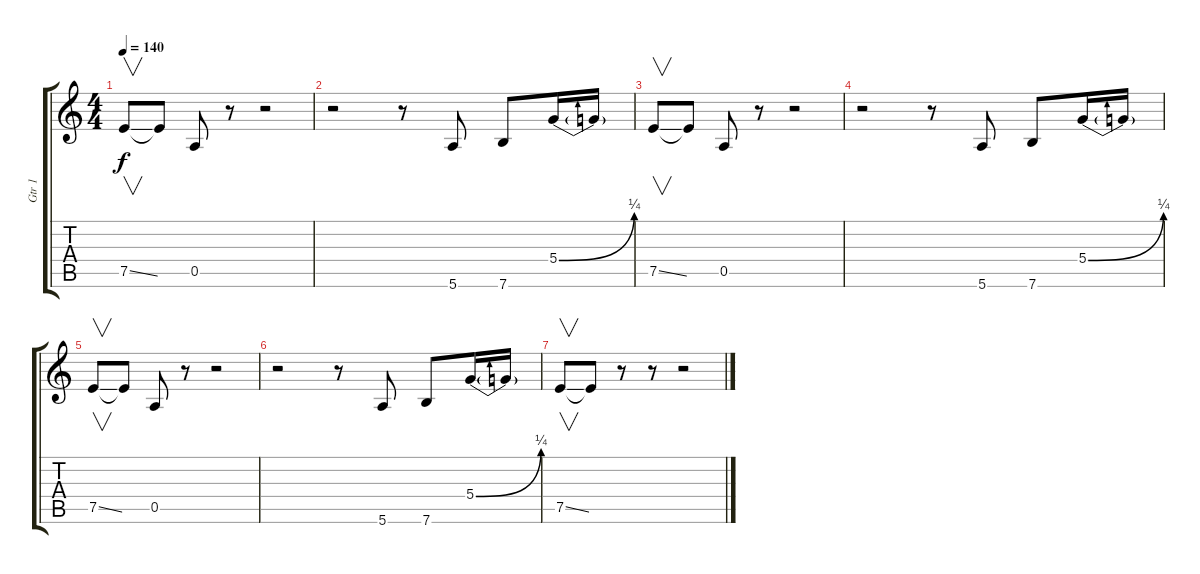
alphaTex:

\track ("Gtr 1" "Gtr 1") {instrument overdrivenguitar}
\staff {score tabs}
\tuning (E4 B3 G3 D3 A2 E2) {hide}
\ts (4 4)
\tempo 140
\clef g2
\ks c
7.5{ss}.8{v dy f} 7.5{t}.8 0.5.8 r.8 r.2 |
r.2 r.8 5.6.8 7.6.8 5.4{be (bend 0 0 60 1)}.16 5.4{t}.16 |
7.5{ss}.8{v} 7.5{t}.8 0.5.8 r.8 r.2 |
r.2 r.8 5.6.8 7.6.8 5.4{be (bend 0 0 60 1)}.16 5.4{t}.16 |
7.5{ss}.8{v} 7.5{t}.8 0.5.8 r.8 r.2 |
r.2 r.8 5.6.8 7.6.8 5.4{be (bend 0 0 60 1)}.16 5.4{t}.16 |
7.5{ss}.8{v} 7.5{t}.8 r.8 r.8 r.2
